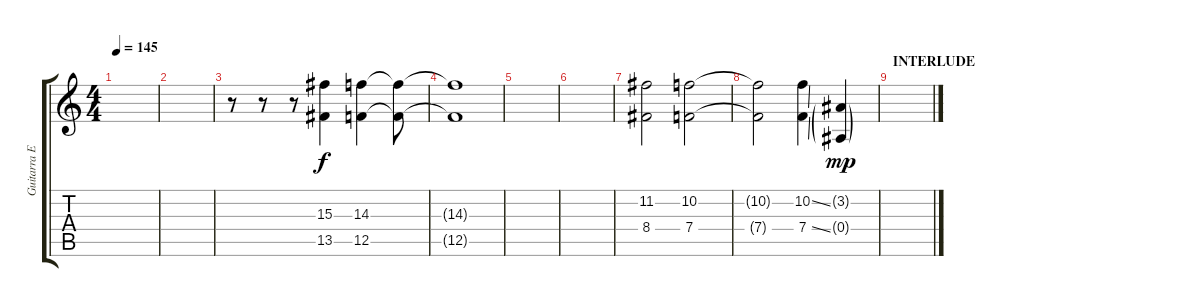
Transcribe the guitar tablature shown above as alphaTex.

\track ("Guitarra Extra" "Guitarra E") {instrument distortionguitar}
\staff {score tabs}
\tuning (C4 G3 Eb3 Bb2 F2 C2) {hide}
\ts (4 4)
\tempo 145
\clef g2
\ks c
|
|
r.8 r.8 r.8 (15.3 13.5).4 (14.3 12.5).4 (14.3{t} 12.5{t}).8 |
(14.3{t} 12.5{t}).1 |
|
|
(11.2 8.4).2 (10.2 7.4).2 |
(10.2{t} 7.4{t}).2 (10.2{ss} 7.4{ss}).4 (3.2{g} 0.4{g}).4{dy mp volume 0} |
\section ("" "INTERLUDE")
